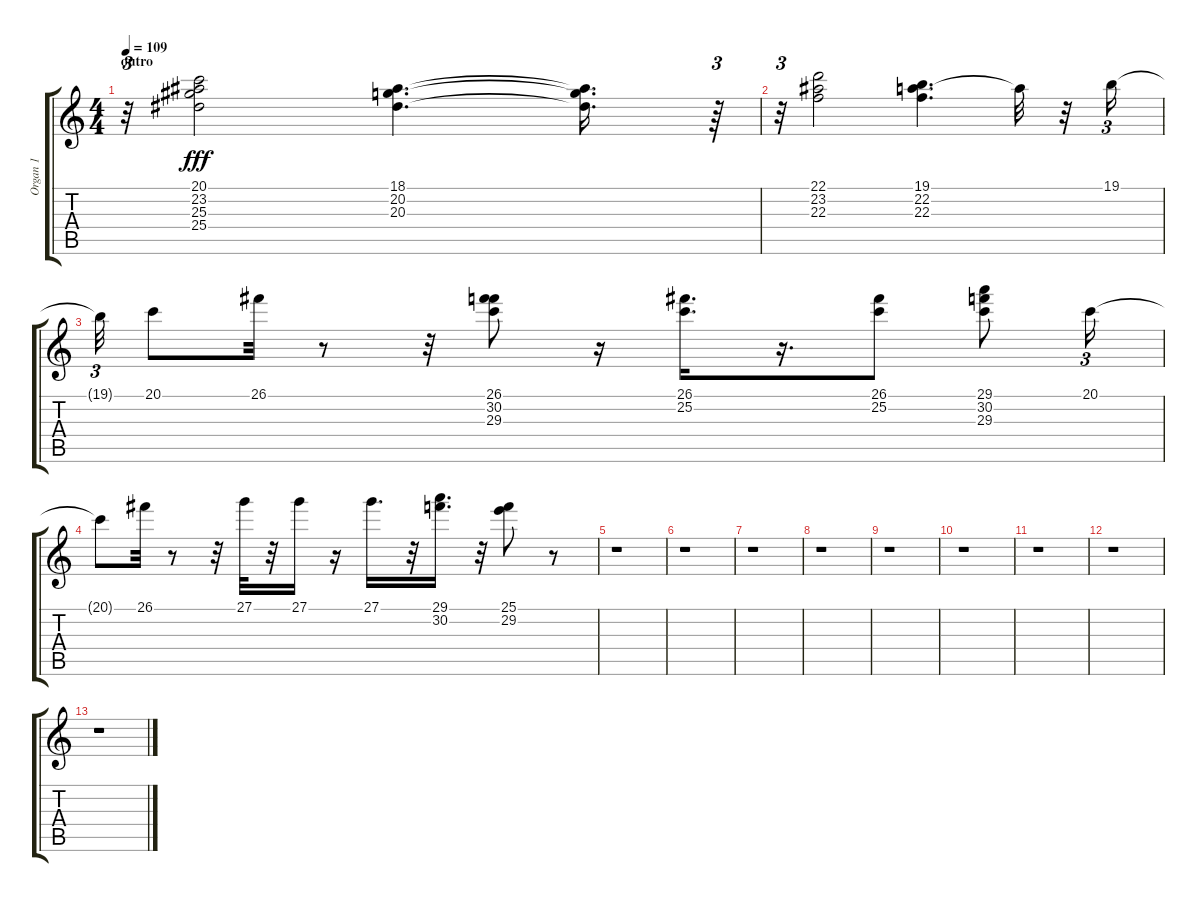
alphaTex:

\track ("Organ 1" "Organ 1") {instrument rockorgan}
\staff {score tabs}
\tuning (E4 B3 G3 D3 A2 E2) {hide}
\ts (4 4)
\section ("" "outro")
\tempo 109
\clef g2
\ks c
r.32{tu (3 2) dy fff} (20.1 23.2 25.3 25.4).2 (18.1 20.2 20.3).4{d} (18.1{t} 20.2{t} 20.3{t}).16{d} r.64{tu (3 2)} |
r.32{tu (3 2)} (22.1 23.2 22.3).2 (19.1 22.2 22.3).4{d} 22.2{t}.32 r.32 19.1.16{tu (3 2)} |
19.1{t}.32{tu (3 2)} 20.1.8 26.1.32 r.8 r.32 (26.1 30.2 29.3).8 r.16 (26.1 25.2).16{d} r.16{d} (26.1 25.2).8 (29.1 30.2 29.3).8 20.1.16{tu (3 2)} |
20.1{t}.8 26.1.32 r.8 r.32 27.1.32 r.32 27.1.16 r.16 27.1.16{d} r.32 (29.1 30.2).16{d} r.32 (25.1 29.2).8 r.8 |
r.1 |
r.1 |
r.1 |
r.1 |
r.1 |
r.1 |
r.1 |
r.1 |
r.1
